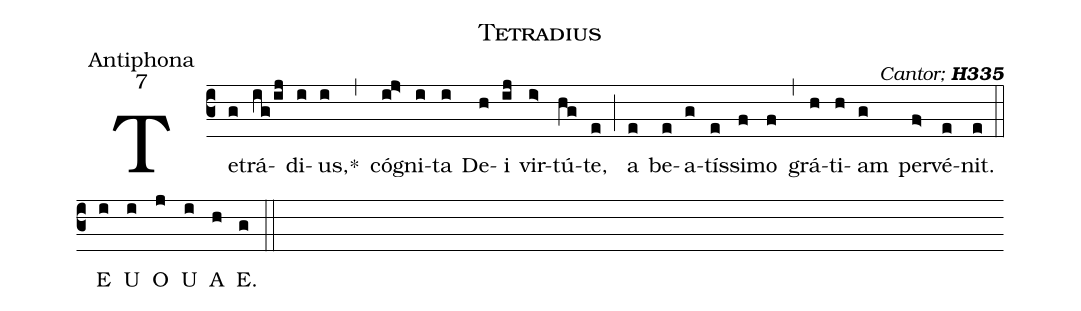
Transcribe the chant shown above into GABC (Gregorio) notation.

name:Tetradius;
office-part:Antiphona;
mode:7;
commentary:{\itshape\mdseries Cantor;\/} {\bfseries H335};
%%
(c3) Te(g)trá(ig/ij)di(i)us,<sp>*</sp>(i) (,)
có(ij>)gni(i)ta(i) De(h)i(ij) vir(i>)tú(hg)te,(e) (;)
a(e) be(e)a(g)tís(e)si(f)mo(f) (,)
grá(h)ti(h)am(g) per(f>)vé(e)nit.(e) (::)
<eu> E(i) U(i) O(j) U(i) A(h) E.(g) </eu> (::)
